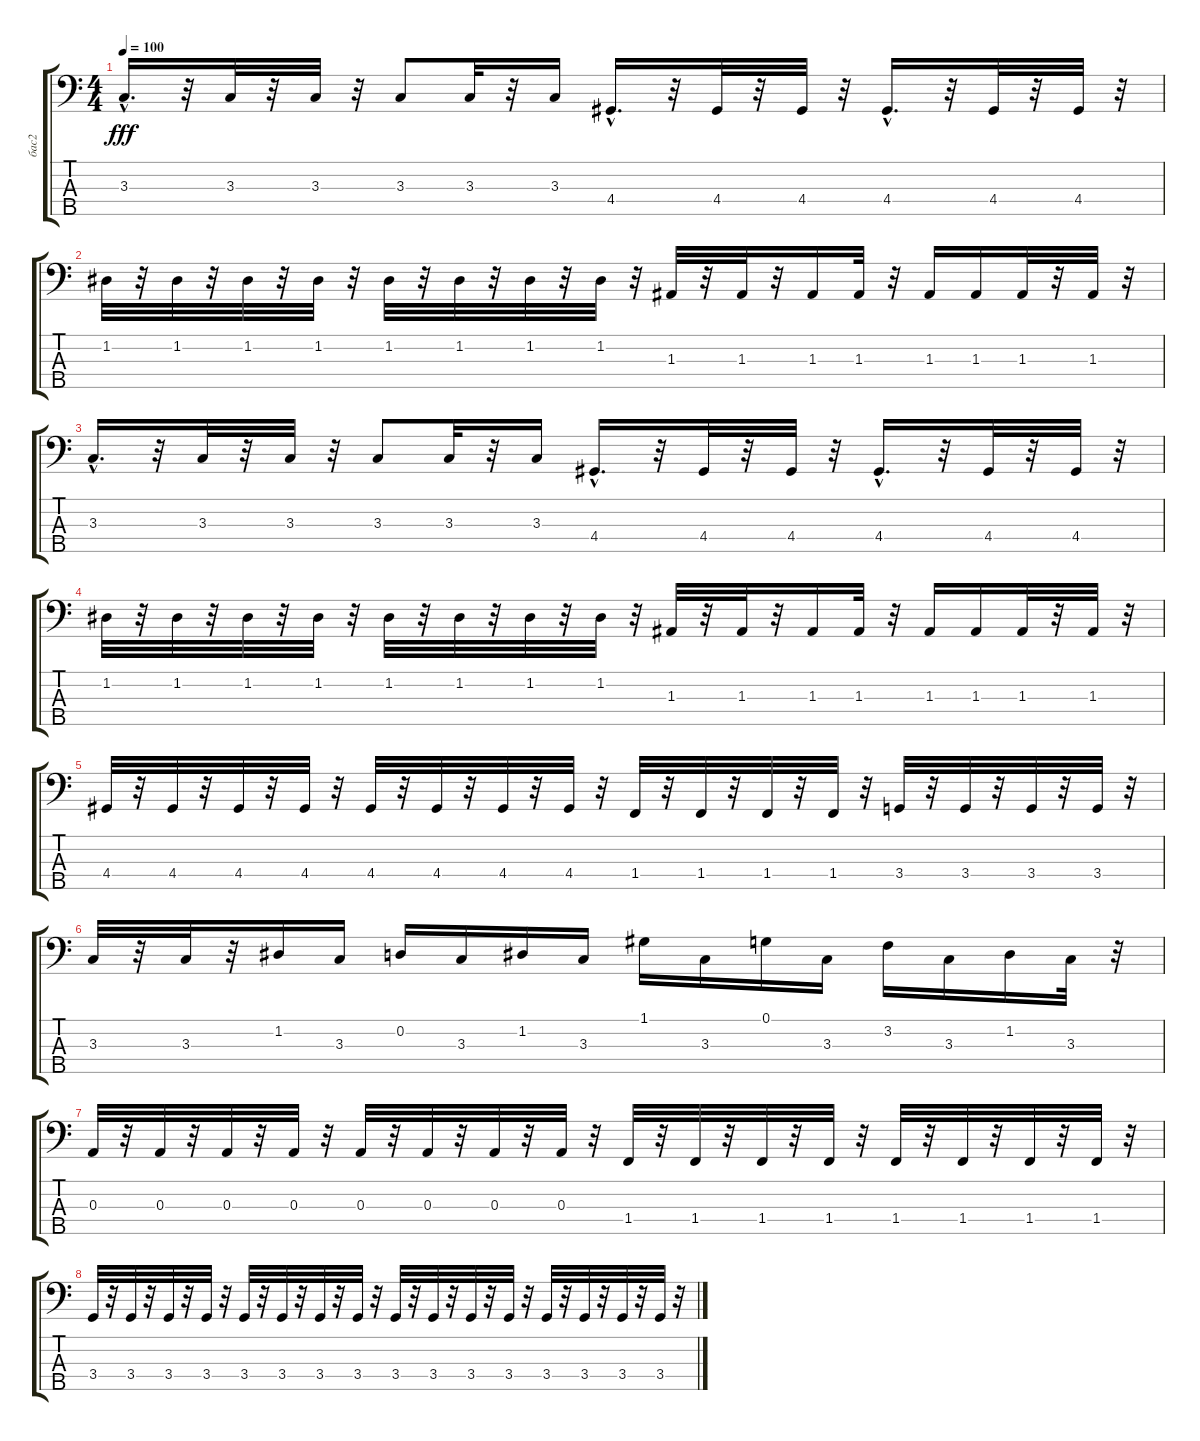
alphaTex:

\track ("бас2" "бас2") {instrument electricbassfinger}
\staff {score tabs}
\tuning (G2 D2 A1 E1 B0) {hide}
\ts (4 4)
\tempo 100
\clef f4
\ks c
3.3{hac}.16{d dy fff} r.32 3.3.32 r.32 3.3.32 r.32 3.3.8 3.3.32 r.32 3.3.16 4.4{hac}.16{d} r.32 4.4.32 r.32 4.4.32 r.32 4.4{hac}.16{d} r.32 4.4.32 r.32 4.4.32 r.32 |
1.2.32 r.32 1.2.32 r.32 1.2.32 r.32 1.2.32 r.32 1.2.32 r.32 1.2.32 r.32 1.2.32 r.32 1.2.32 r.32 1.3.32 r.32 1.3.32 r.32 1.3.16 1.3.32 r.32 1.3.16 1.3.16 1.3.32 r.32 1.3.32 r.32 |
3.3{hac}.16{d} r.32 3.3.32 r.32 3.3.32 r.32 3.3.8 3.3.32 r.32 3.3.16 4.4{hac}.16{d} r.32 4.4.32 r.32 4.4.32 r.32 4.4{hac}.16{d} r.32 4.4.32 r.32 4.4.32 r.32 |
1.2.32 r.32 1.2.32 r.32 1.2.32 r.32 1.2.32 r.32 1.2.32 r.32 1.2.32 r.32 1.2.32 r.32 1.2.32 r.32 1.3.32 r.32 1.3.32 r.32 1.3.16 1.3.32 r.32 1.3.16 1.3.16 1.3.32 r.32 1.3.32 r.32 |
4.4.32 r.32 4.4.32 r.32 4.4.32 r.32 4.4.32 r.32 4.4.32 r.32 4.4.32 r.32 4.4.32 r.32 4.4.32 r.32 1.4.32 r.32 1.4.32 r.32 1.4.32 r.32 1.4.32 r.32 3.4.32 r.32 3.4.32 r.32 3.4.32 r.32 3.4.32 r.32 |
3.3.32 r.32 3.3.32 r.32 1.2.16 3.3.16 0.2.16 3.3.16 1.2.16 3.3.16 1.1.16 3.3.16 0.1.16 3.3.16 3.2.16 3.3.16 1.2.16 3.3.32 r.32 |
0.3.32 r.32 0.3.32 r.32 0.3.32 r.32 0.3.32 r.32 0.3.32 r.32 0.3.32 r.32 0.3.32 r.32 0.3.32 r.32 1.4.32 r.32 1.4.32 r.32 1.4.32 r.32 1.4.32 r.32 1.4.32 r.32 1.4.32 r.32 1.4.32 r.32 1.4.32 r.32 |
3.4.32 r.32 3.4.32 r.32 3.4.32 r.32 3.4.32 r.32 3.4.32 r.32 3.4.32 r.32 3.4.32 r.32 3.4.32 r.32 3.4.32 r.32 3.4.32 r.32 3.4.32 r.32 3.4.32 r.32 3.4.32 r.32 3.4.32 r.32 3.4.32 r.32 3.4.32 r.32
